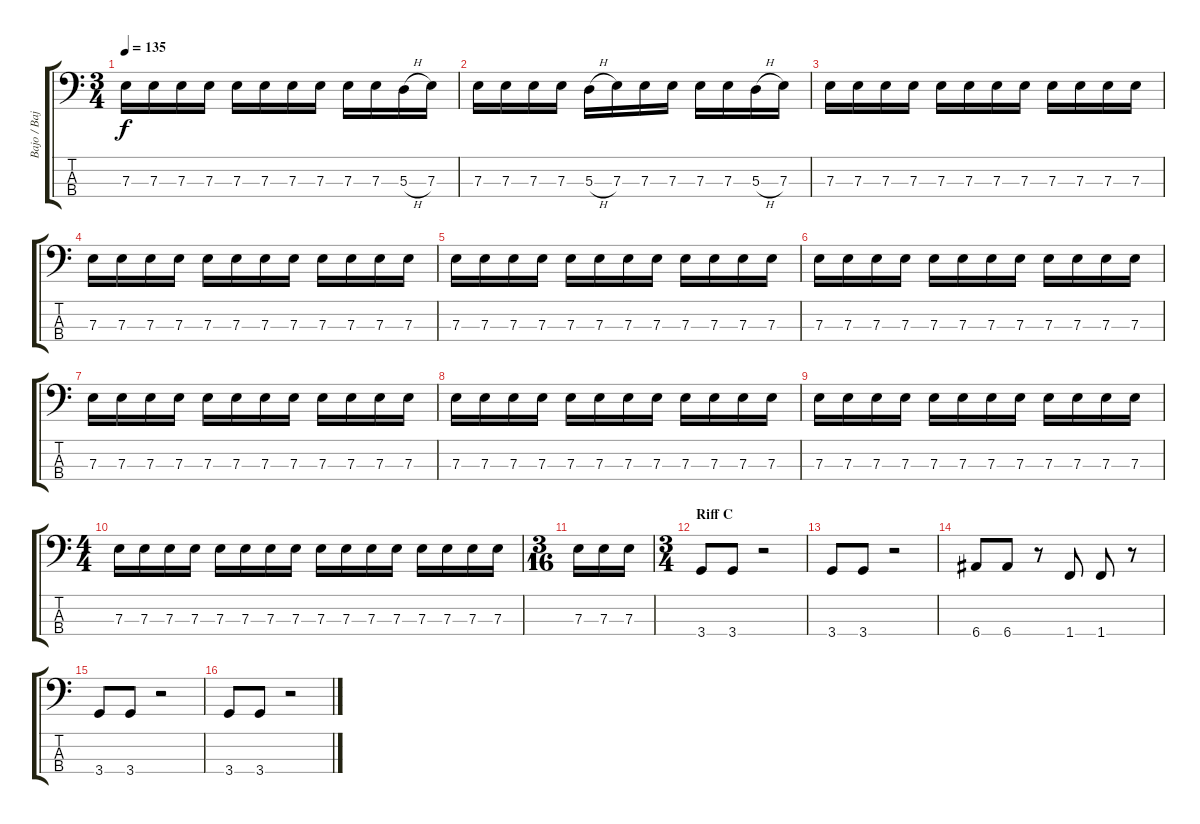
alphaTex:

\track ("Bajo / Bajo solista" "Bajo / Baj") {instrument electricbassfinger}
\staff {score tabs}
\tuning (G2 D2 A1 E1) {hide}
\ts (3 4)
\tempo 135
\clef f4
\ks c
7.3.16{dy f} 7.3.16 7.3.16 7.3.16 7.3.16 7.3.16 7.3.16 7.3.16 7.3.16 7.3.16 5.3{h}.16 7.3.16 |
7.3.16 7.3.16 7.3.16 7.3.16 5.3{h}.16 7.3.16 7.3.16 7.3.16 7.3.16 7.3.16 5.3{h}.16 7.3.16 |
7.3.16 7.3.16 7.3.16 7.3.16 7.3.16 7.3.16 7.3.16 7.3.16 7.3.16 7.3.16 7.3.16 7.3.16 |
7.3.16 7.3.16 7.3.16 7.3.16 7.3.16 7.3.16 7.3.16 7.3.16 7.3.16 7.3.16 7.3.16 7.3.16 |
7.3.16 7.3.16 7.3.16 7.3.16 7.3.16 7.3.16 7.3.16 7.3.16 7.3.16 7.3.16 7.3.16 7.3.16 |
7.3.16 7.3.16 7.3.16 7.3.16 7.3.16 7.3.16 7.3.16 7.3.16 7.3.16 7.3.16 7.3.16 7.3.16 |
7.3.16 7.3.16 7.3.16 7.3.16 7.3.16 7.3.16 7.3.16 7.3.16 7.3.16 7.3.16 7.3.16 7.3.16 |
7.3.16 7.3.16 7.3.16 7.3.16 7.3.16 7.3.16 7.3.16 7.3.16 7.3.16 7.3.16 7.3.16 7.3.16 |
7.3.16 7.3.16 7.3.16 7.3.16 7.3.16 7.3.16 7.3.16 7.3.16 7.3.16 7.3.16 7.3.16 7.3.16 |
\ts (4 4)
7.3.16 7.3.16 7.3.16 7.3.16 7.3.16 7.3.16 7.3.16 7.3.16 7.3.16 7.3.16 7.3.16 7.3.16 7.3.16 7.3.16 7.3.16 7.3.16 |
\ts (3 16)
7.3.16 7.3.16 7.3.16 |
\ts (3 4)
\section ("" "Riff C")
3.4.8 3.4.8 r.2 |
3.4.8 3.4.8 r.2 |
6.4.8 6.4.8 r.8 1.4.8 1.4.8 r.8 |
3.4.8 3.4.8 r.2 |
3.4.8 3.4.8 r.2
